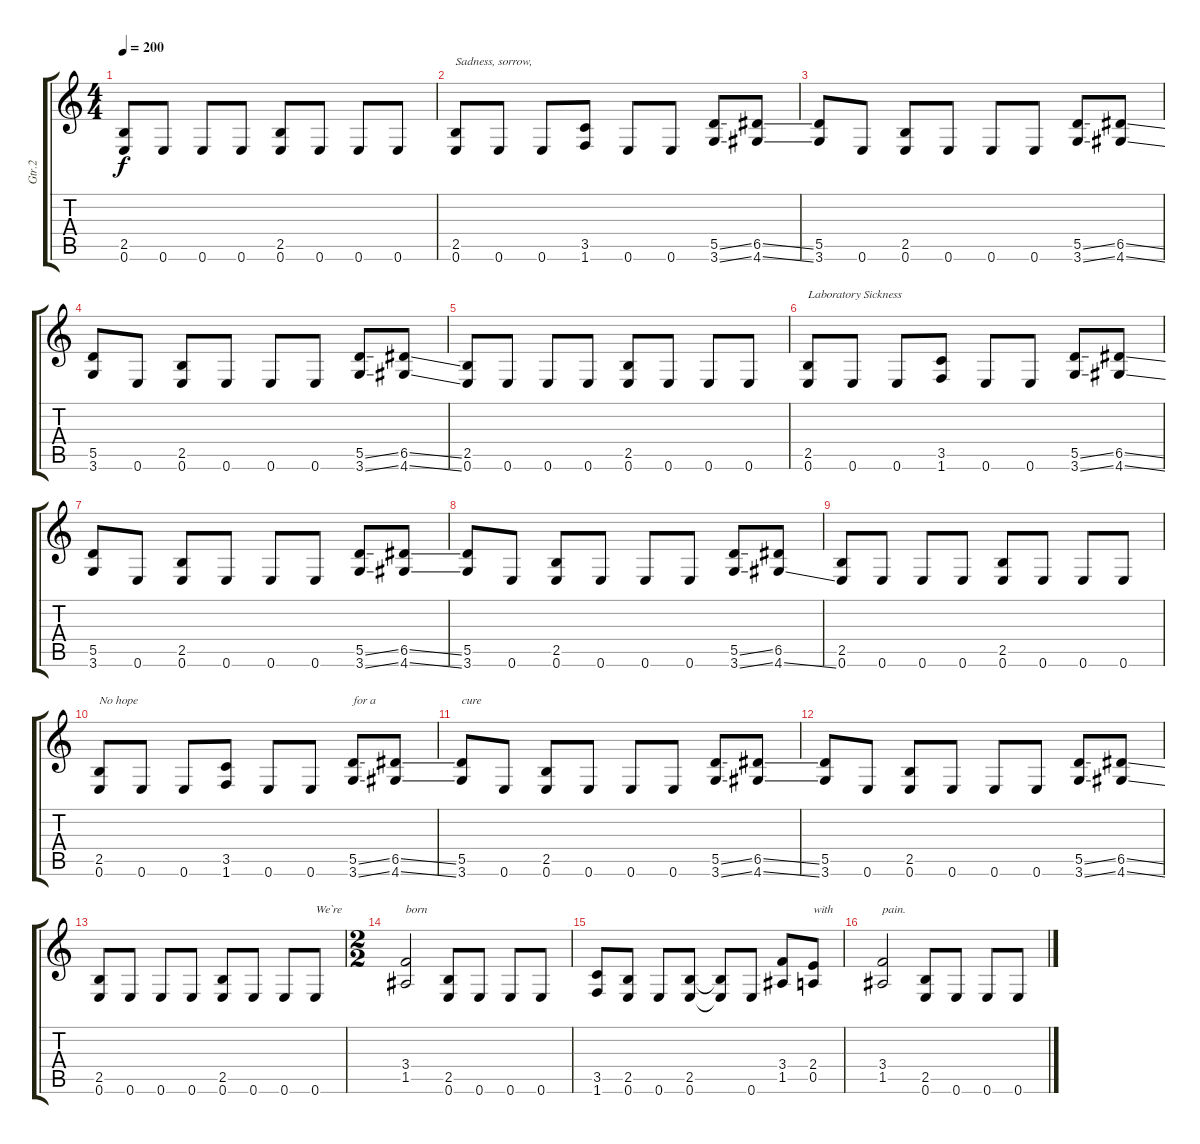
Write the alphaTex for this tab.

\track ("Gtr.2" "Gtr.2") {instrument distortionguitar}
\staff {score tabs}
\tuning (E4 B3 G3 D3 A2 E2) {hide}
\ts (4 4)
\tempo 200
\clef g2
\ks c
(2.5 0.6).8{dy f} 0.6.8 0.6.8 0.6.8 (2.5 0.6).8 0.6.8 0.6.8 0.6.8 |
(2.5 0.6).8{txt "Sadness, sorrow,"} 0.6.8 0.6.8 (3.5 1.6).8 0.6.8 0.6.8 (5.5{ss} 3.6{ss}).8 (6.5{ss} 4.6{ss}).8 |
(5.5 3.6).8 0.6.8 (2.5 0.6).8 0.6.8 0.6.8 0.6.8 (5.5{ss} 3.6{ss}).8 (6.5{ss} 4.6{ss}).8 |
(5.5 3.6).8 0.6.8 (2.5 0.6).8 0.6.8 0.6.8 0.6.8 (5.5{ss} 3.6{ss}).8 (6.5{ss} 4.6{ss}).8 |
(2.5 0.6).8 0.6.8 0.6.8 0.6.8 (2.5 0.6).8 0.6.8 0.6.8 0.6.8 |
(2.5 0.6).8{txt "Laboratory Sickness"} 0.6.8 0.6.8 (3.5 1.6).8 0.6.8 0.6.8 (5.5{ss} 3.6{ss}).8 (6.5{ss} 4.6{ss}).8 |
(5.5 3.6).8 0.6.8 (2.5 0.6).8 0.6.8 0.6.8 0.6.8 (5.5{ss} 3.6{ss}).8 (6.5{ss} 4.6{ss}).8 |
(5.5 3.6).8 0.6.8 (2.5 0.6).8 0.6.8 0.6.8 0.6.8 (5.5{ss} 3.6{ss}).8 (6.5 4.6{ss}).8 |
(2.5 0.6).8 0.6.8 0.6.8 0.6.8 (2.5 0.6).8 0.6.8 0.6.8 0.6.8 |
(2.5 0.6).8{txt "No hope"} 0.6.8 0.6.8 (3.5 1.6).8 0.6.8 0.6.8 (5.5{ss} 3.6{ss}).8{txt "for a"} (6.5{ss} 4.6{ss}).8 |
(5.5 3.6).8{txt "cure"} 0.6.8 (2.5 0.6).8 0.6.8 0.6.8 0.6.8 (5.5{ss} 3.6{ss}).8 (6.5{ss} 4.6{ss}).8 |
(5.5 3.6).8 0.6.8 (2.5 0.6).8 0.6.8 0.6.8 0.6.8 (5.5{ss} 3.6{ss}).8 (6.5{ss} 4.6{ss}).8 |
(2.5 0.6).8 0.6.8 0.6.8 0.6.8 (2.5 0.6).8 0.6.8 0.6.8 0.6.8{txt "We`re"} |
\ts (2 2)
(3.4 1.5).2{txt "born"} (2.5 0.6).8 0.6.8 0.6.8 0.6.8 |
(3.5 1.6).8 (2.5 0.6).8 0.6.8 (2.5 0.6).8 (2.5{t} 0.6{t}).8 0.6.8 (3.4 1.5).8 (2.4 0.5).8{txt "with"} |
(3.4 1.5).2{txt "pain."} (2.5 0.6).8 0.6.8 0.6.8 0.6.8
